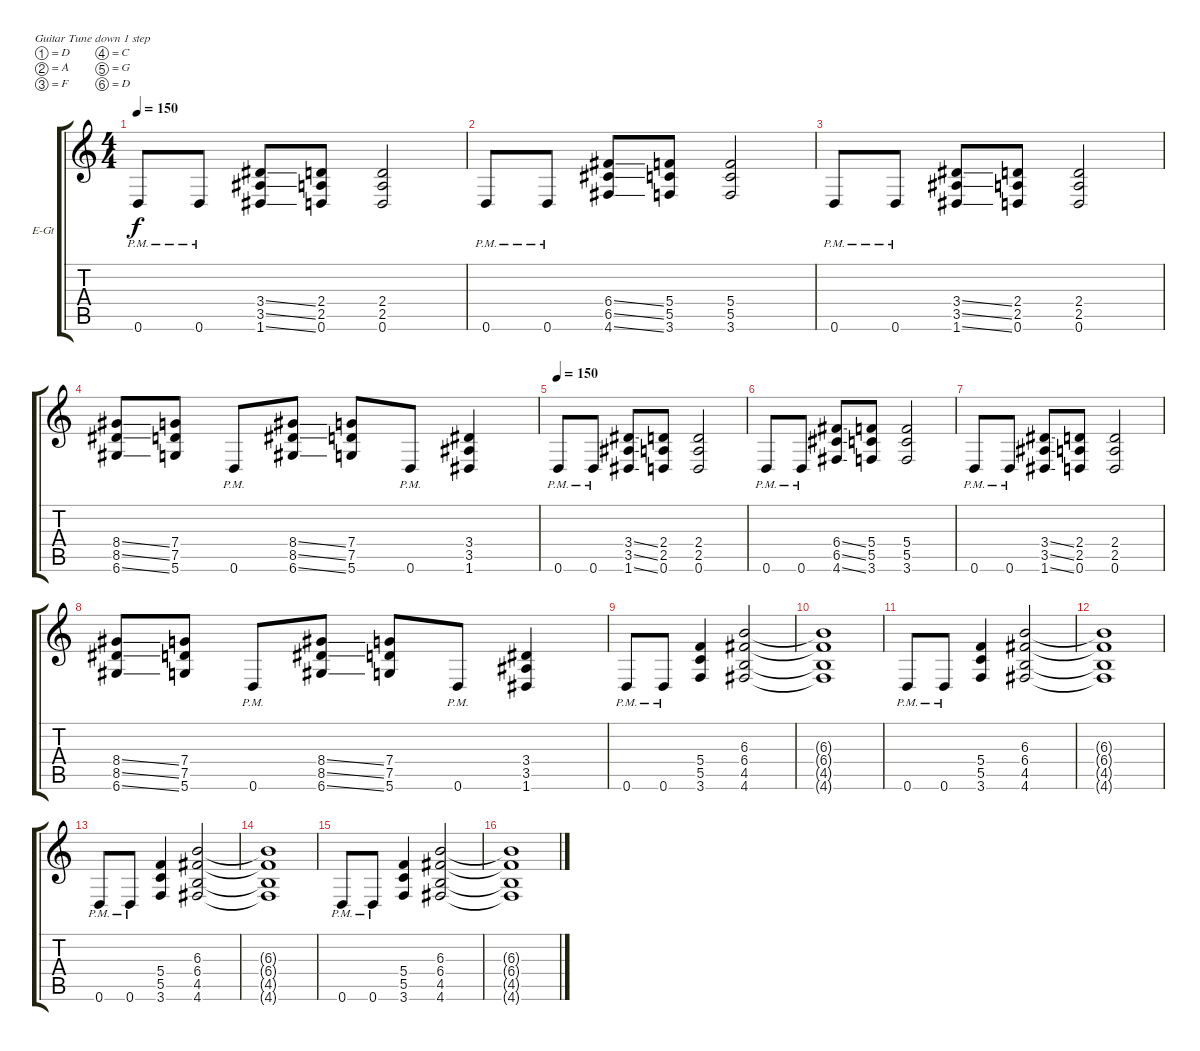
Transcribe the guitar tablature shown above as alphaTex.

\bracketExtendMode groupsimilarinstruments
\firstSystemTrackNameOrientation horizontal
\otherSystemsTrackNameOrientation horizontal
\track ("Steve Swanson" "E-Gt") {instrument distortionguitar}
\staff {score tabs}
\tuning (D4 A3 F3 C3 G2 D2)
\ts (4 4)
\tempo 150
\clef g2
\ks c
0.6{pm}.8{dy f} 0.6{pm}.8 (3.5{ss} 1.6{ss} 3.4{ss}).8 (2.5 0.6 2.4).8 (2.5 0.6 2.4).2 |
0.6{pm}.8 0.6{pm}.8 (6.5{ss} 4.6{ss} 6.4{ss}).8 (5.5 3.6 5.4).8 (5.5 3.6 5.4).2 |
0.6{pm}.8 0.6{pm}.8 (3.5{ss} 1.6{ss} 3.4{ss}).8 (2.5 0.6 2.4).8 (2.5 0.6 2.4).2 |
(8.5{ss} 6.6{ss} 8.4{ss}).8 (7.5 5.6 7.4).8 0.6{pm}.8 (8.5{ss} 6.6{ss} 8.4{ss}).8 (7.5 5.6 7.4).8 0.6{pm}.8 (3.5 1.6 3.4).4 |
\tempo 150
0.6{pm}.8 0.6{pm}.8 (3.5{ss} 1.6{ss} 3.4{ss}).8 (2.5 0.6 2.4).8 (2.5 0.6 2.4).2 |
0.6{pm}.8 0.6{pm}.8 (6.5{ss} 4.6{ss} 6.4{ss}).8 (5.5 3.6 5.4).8 (5.5 3.6 5.4).2 |
0.6{pm}.8 0.6{pm}.8 (3.5{ss} 1.6{ss} 3.4{ss}).8 (2.5 0.6 2.4).8 (2.5 0.6 2.4).2 |
(8.5{ss} 6.6{ss} 8.4{ss}).8 (7.5 5.6 7.4).8 0.6{pm}.8 (8.5{ss} 6.6{ss} 8.4{ss}).8 (7.5 5.6 7.4).8 0.6{pm}.8 (3.5 1.6 3.4).4 |
0.6{pm}.8 0.6{pm}.8 (5.5 3.6 5.4).4 (6.4 4.5 4.6 6.3).2 |
(6.4{t} 4.5{t} 4.6{t} 6.3{t}).1 |
0.6{pm}.8 0.6{pm}.8 (5.5 3.6 5.4).4 (6.4 4.5 4.6 6.3).2 |
(6.4{t} 4.5{t} 4.6{t} 6.3{t}).1 |
0.6{pm}.8 0.6{pm}.8 (5.5 3.6 5.4).4 (6.4 4.5 4.6 6.3).2 |
(6.4{t} 4.5{t} 4.6{t} 6.3{t}).1 |
0.6{pm}.8 0.6{pm}.8 (5.5 3.6 5.4).4 (6.4 4.5 4.6 6.3).2 |
(6.4{t} 4.5{t} 4.6{t} 6.3{t}).1
